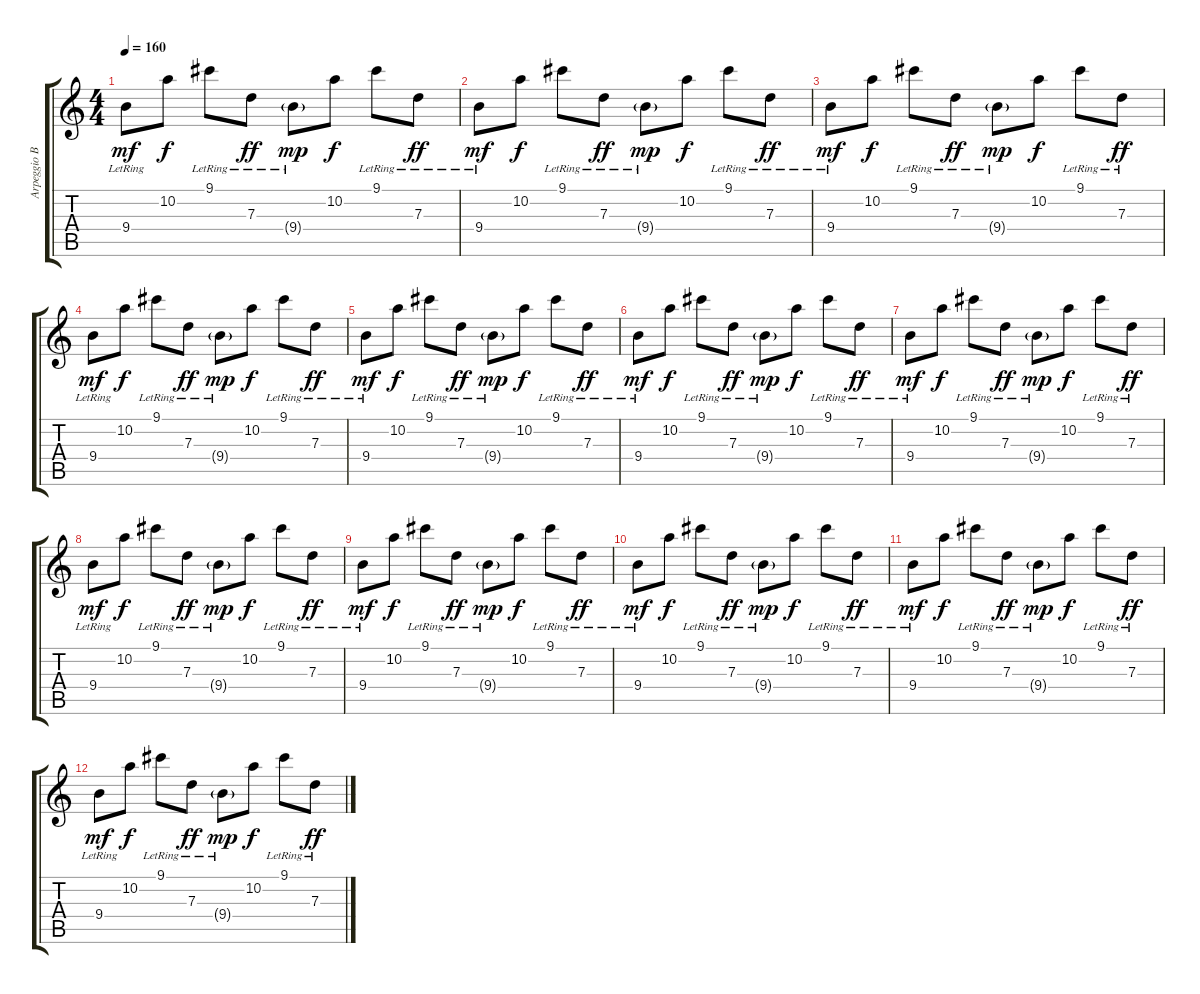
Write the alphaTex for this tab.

\track ("Arpeggio BG" "Arpeggio B") {instrument electricguitarclean}
\staff {score tabs}
\tuning (E4 B3 G3 D3 A2 E2) {hide}
\ts (4 4)
\tempo 160
\clef g2
\ks c
9.4{lr}.8{dy mf} 10.2.8{dy f} 9.1{lr}.8 7.3{lr}.8{dy ff} 9.4{g lr}.8{dy mp} 10.2.8{dy f} 9.1{lr}.8 7.3{lr}.8{dy ff} |
9.4{lr}.8{dy mf} 10.2.8{dy f} 9.1{lr}.8 7.3{lr}.8{dy ff} 9.4{g lr}.8{dy mp} 10.2.8{dy f} 9.1{lr}.8 7.3{lr}.8{dy ff} |
9.4{lr}.8{dy mf} 10.2.8{dy f} 9.1{lr}.8 7.3{lr}.8{dy ff} 9.4{g lr}.8{dy mp} 10.2.8{dy f} 9.1{lr}.8 7.3{lr}.8{dy ff} |
9.4{lr}.8{dy mf} 10.2.8{dy f} 9.1{lr}.8 7.3{lr}.8{dy ff} 9.4{g lr}.8{dy mp} 10.2.8{dy f} 9.1{lr}.8 7.3{lr}.8{dy ff} |
9.4{lr}.8{dy mf} 10.2.8{dy f} 9.1{lr}.8 7.3{lr}.8{dy ff} 9.4{g lr}.8{dy mp} 10.2.8{dy f} 9.1{lr}.8 7.3{lr}.8{dy ff} |
9.4{lr}.8{dy mf} 10.2.8{dy f} 9.1{lr}.8 7.3{lr}.8{dy ff} 9.4{g lr}.8{dy mp} 10.2.8{dy f} 9.1{lr}.8 7.3{lr}.8{dy ff} |
9.4{lr}.8{dy mf} 10.2.8{dy f} 9.1{lr}.8 7.3{lr}.8{dy ff} 9.4{g lr}.8{dy mp} 10.2.8{dy f} 9.1{lr}.8 7.3{lr}.8{dy ff} |
9.4{lr}.8{dy mf} 10.2.8{dy f} 9.1{lr}.8 7.3{lr}.8{dy ff} 9.4{g lr}.8{dy mp} 10.2.8{dy f} 9.1{lr}.8 7.3{lr}.8{dy ff} |
9.4{lr}.8{dy mf} 10.2.8{dy f} 9.1{lr}.8 7.3{lr}.8{dy ff} 9.4{g lr}.8{dy mp} 10.2.8{dy f} 9.1{lr}.8 7.3{lr}.8{dy ff} |
9.4{lr}.8{dy mf} 10.2.8{dy f} 9.1{lr}.8 7.3{lr}.8{dy ff} 9.4{g lr}.8{dy mp} 10.2.8{dy f} 9.1{lr}.8 7.3{lr}.8{dy ff} |
9.4{lr}.8{dy mf} 10.2.8{dy f} 9.1{lr}.8 7.3{lr}.8{dy ff} 9.4{g lr}.8{dy mp} 10.2.8{dy f} 9.1{lr}.8 7.3{lr}.8{dy ff} |
9.4{lr}.8{dy mf} 10.2.8{dy f} 9.1{lr}.8 7.3{lr}.8{dy ff} 9.4{g lr}.8{dy mp} 10.2.8{dy f} 9.1{lr}.8 7.3{lr}.8{dy ff}
